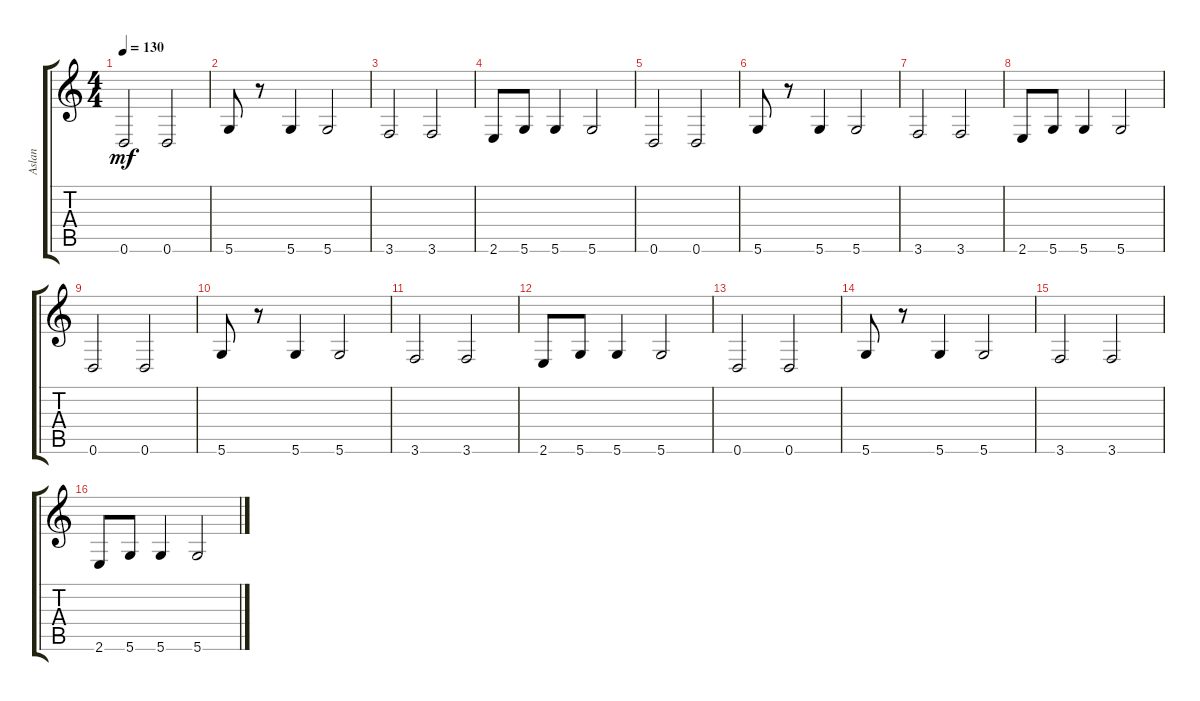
\track ("Aslan" "Aslan") {instrument electricbasspick}
\staff {score tabs}
\tuning (E4 B3 G3 D3 A2 D2) {hide}
\ts (4 4)
\tempo 130
\clef g2
\ks c
0.6.2{dy mf} 0.6.2 |
5.6.8 r.8 5.6.4 5.6.2 |
3.6.2 3.6.2 |
2.6.8 5.6.8 5.6.4 5.6.2 |
0.6.2 0.6.2 |
5.6.8 r.8 5.6.4 5.6.2 |
3.6.2 3.6.2 |
2.6.8 5.6.8 5.6.4 5.6.2 |
0.6.2 0.6.2 |
5.6.8 r.8 5.6.4 5.6.2 |
3.6.2 3.6.2 |
2.6.8 5.6.8 5.6.4 5.6.2 |
0.6.2 0.6.2 |
5.6.8 r.8 5.6.4 5.6.2 |
3.6.2 3.6.2 |
2.6.8 5.6.8 5.6.4 5.6.2
